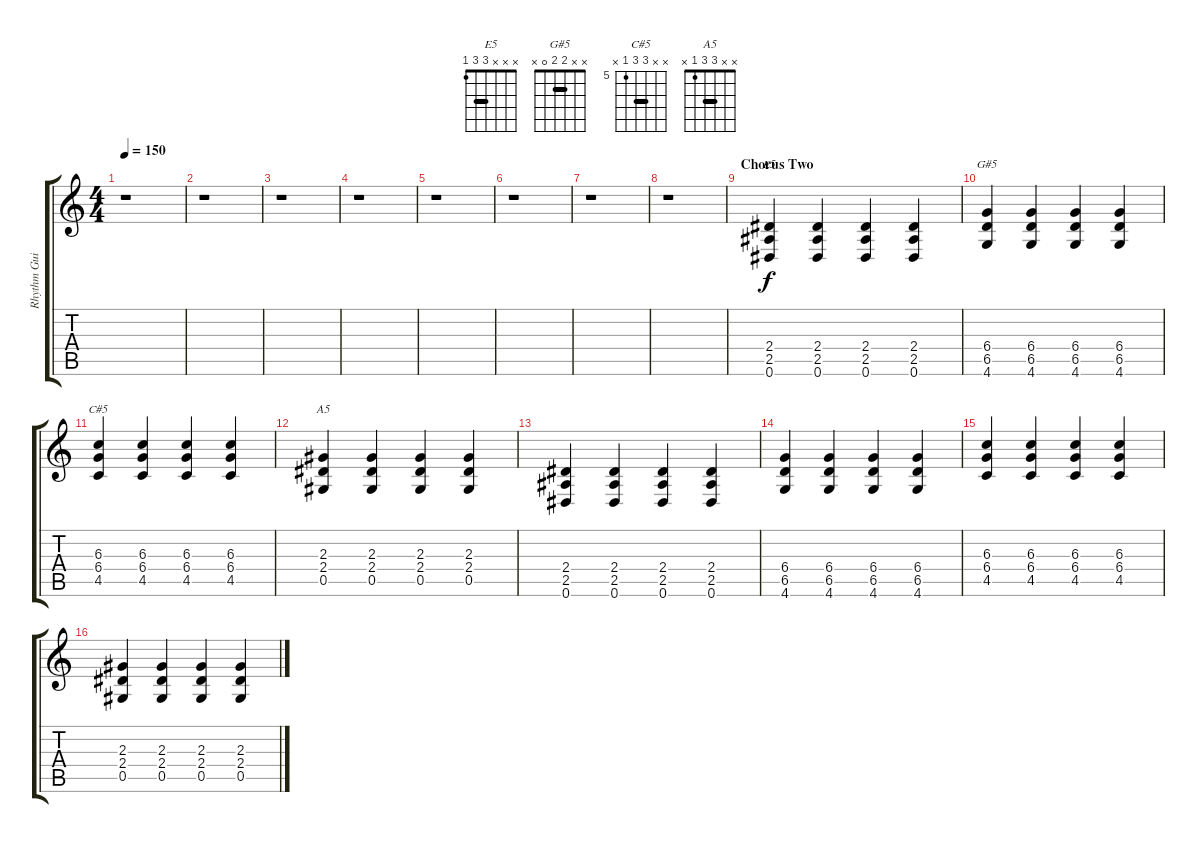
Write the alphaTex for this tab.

\track ("Rhythm Guitar [Brian Bell]" "Rhythm Gui") {instrument electricguitarmuted}
\staff {score tabs}
\tuning (Eb4 Bb3 Gb3 Db3 Ab2 Eb2) {hide}
\chord ("E5" x x x 3 3 1) {barre 3}
\chord ("G#5" x x 2 2 0 x) {barre 2}
\chord ("C#5" x x 7 7 5 x) {firstfret 5 barre 7}
\chord ("A5" x x 3 3 1 x) {barre 3}
\ts (4 4)
\tempo 150
\clef g2
\ks c
r.1{dy f} |
r.1 |
r.1 |
r.1 |
r.1 |
r.1 |
r.1 |
r.1 |
\section ("" "Chorus Two")
(2.4 2.5 0.6).4{ch "E5" volume 13 instrument distortionguitar} (2.4 2.5 0.6).4 (2.4 2.5 0.6).4 (2.4 2.5 0.6).4 |
(6.4 6.5 4.6).4{ch "G#5"} (6.4 6.5 4.6).4 (6.4 6.5 4.6).4 (6.4 6.5 4.6).4 |
(6.3 6.4 4.5).4{ch "C#5"} (6.3 6.4 4.5).4 (6.3 6.4 4.5).4 (6.3 6.4 4.5).4 |
(2.3 2.4 0.5).4{ch "A5"} (2.3 2.4 0.5).4 (2.3 2.4 0.5).4 (2.3 2.4 0.5).4 |
(2.4 2.5 0.6).4{volume 13 instrument distortionguitar} (2.4 2.5 0.6).4 (2.4 2.5 0.6).4 (2.4 2.5 0.6).4 |
(6.4 6.5 4.6).4 (6.4 6.5 4.6).4 (6.4 6.5 4.6).4 (6.4 6.5 4.6).4 |
(6.3 6.4 4.5).4 (6.3 6.4 4.5).4 (6.3 6.4 4.5).4 (6.3 6.4 4.5).4 |
(2.3 2.4 0.5).4 (2.3 2.4 0.5).4 (2.3 2.4 0.5).4 (2.3 2.4 0.5).4
